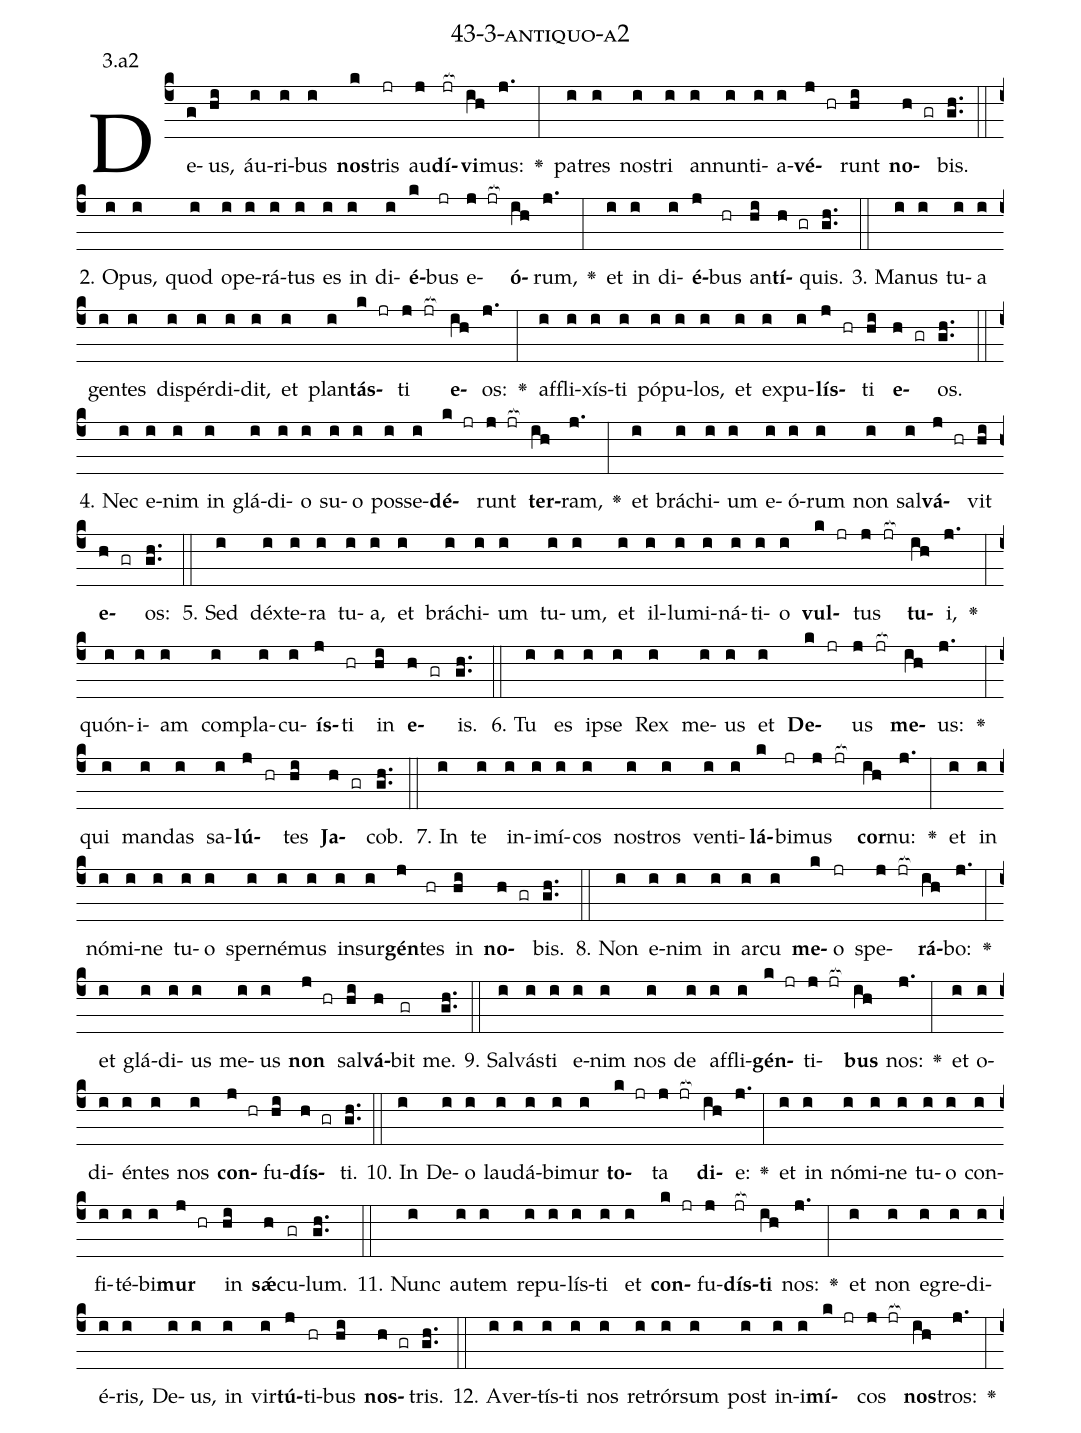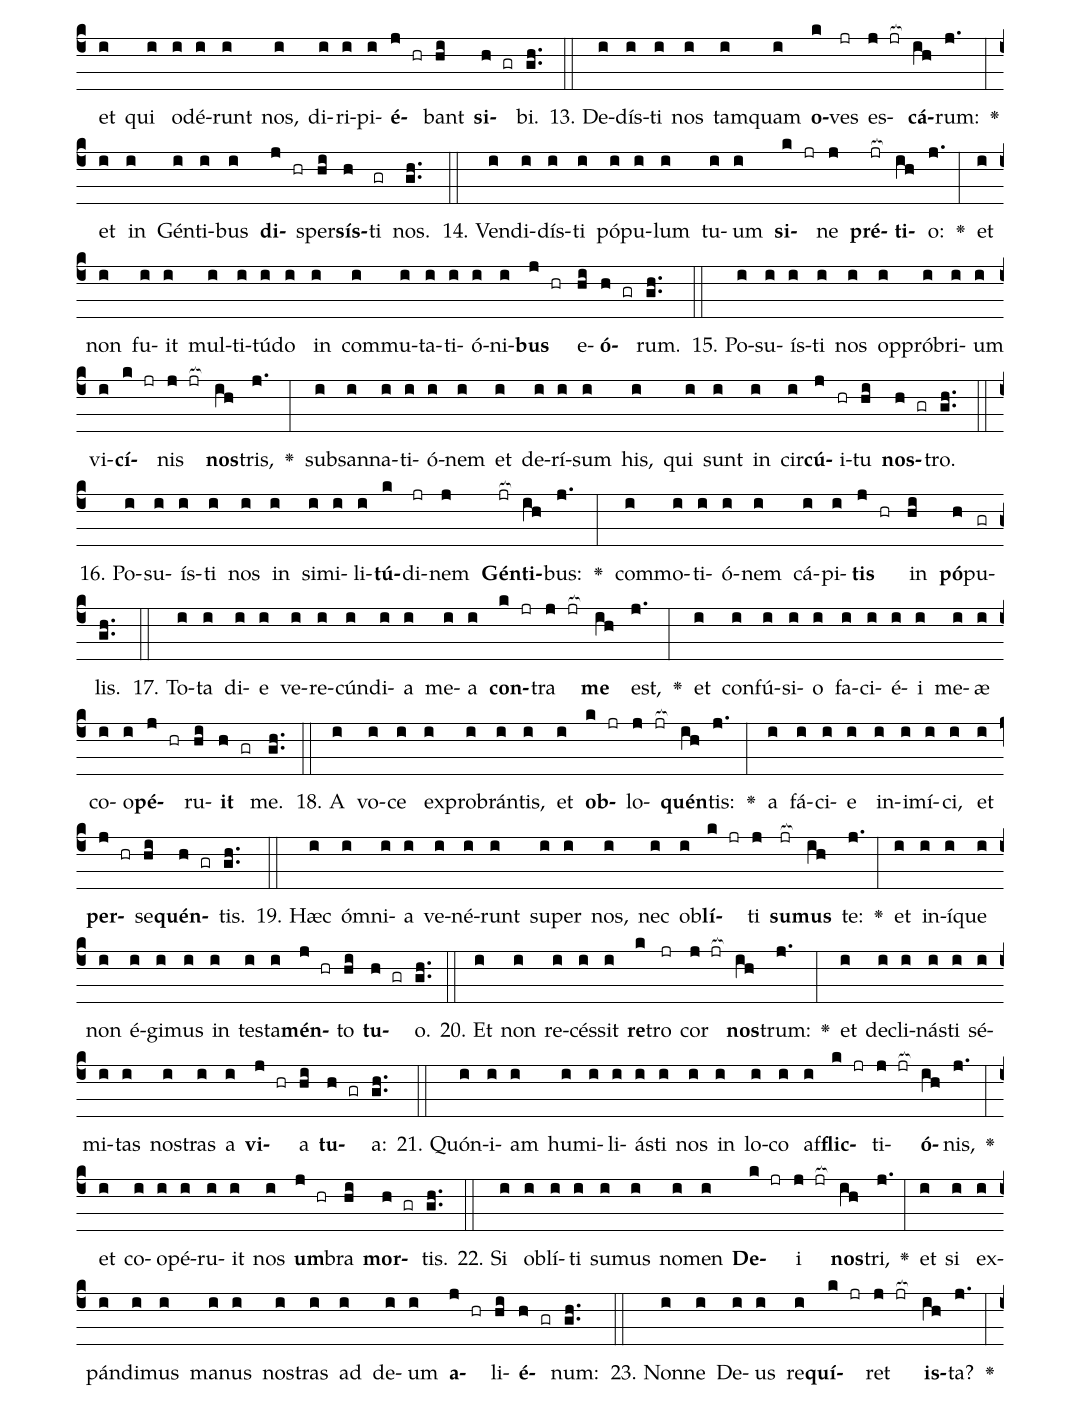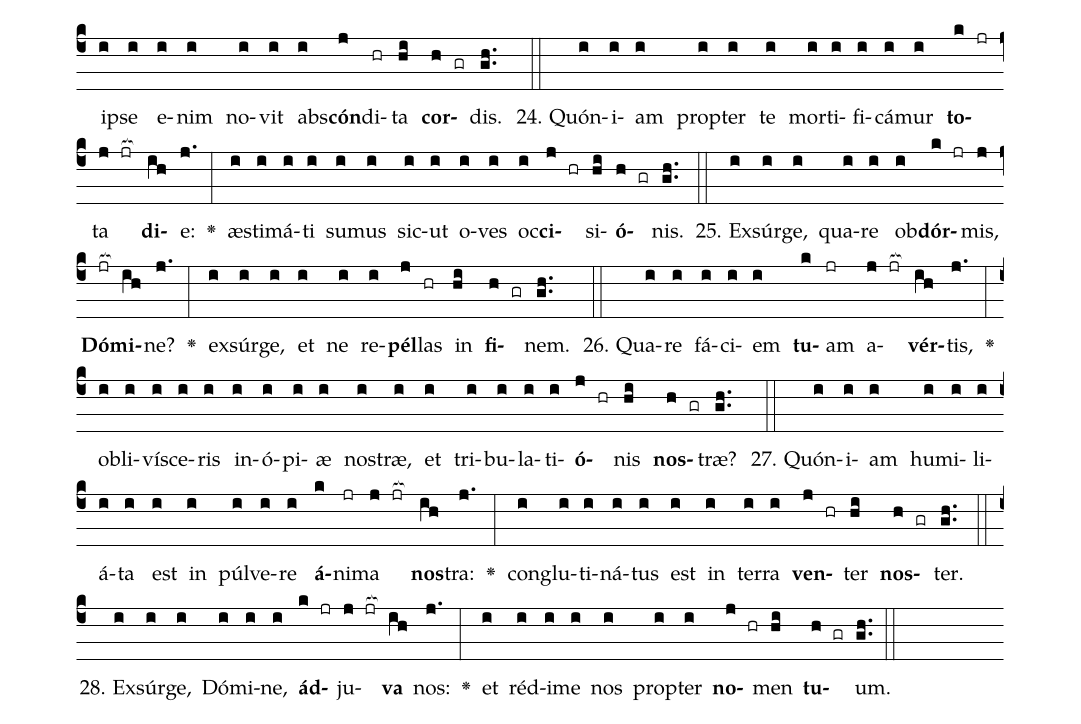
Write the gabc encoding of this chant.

name: 43-3-antiquo-a2;
annotation: 3.a2;
%%
(c4)De(g)us,(hi) áu(i)ri(i)bus(i) <b>nos</b>(k)tris(jr) au(j)<b>dí</b>(jr[ocb:1{])<b>vi</b>(ih[ocb:0}])mus:(j.) <v>\greheightstar</v>(:) pa(i)tres(i) nos(i)tri(i) an(i)nun(i)ti(i)a(i)<b>vé</b>(j hr)runt(hi) <b>no</b>(h gr)bis.(gh..) (::)
2. O(i)pus,(i) quod(i) o(i)pe(i)rá(i)tus(i) es(i) in(i) di(i)<b>é</b>(k)bus(jr) e(j jr[ocb:1{])<b>ó</b>(ih[ocb:0}])rum,(j.) <v>\greheightstar</v>(:) et(i) in(i) di(i)<b>é</b>(j)bus(hr) an(hi)<b>tí</b>(h gr)quis.(gh..) (::)
3. Ma(i)nus(i) tu(i)a(i) gen(i)tes(i) dis(i)pér(i)di(i)dit,(i) et(i) plan(i)<b>tás</b>(k jr)ti(j jr[ocb:1{]) <b>e</b>(ih[ocb:0}])os:(j.) <v>\greheightstar</v>(:) af(i)fli(i)xís(i)ti(i) pó(i)pu(i)los,(i) et(i) ex(i)pu(i)<b>lís</b>(j hr)ti(hi) <b>e</b>(h gr)os.(gh..) (::)
4. Nec(i) e(i)nim(i) in(i) glá(i)di(i)o(i) su(i)o(i) pos(i)se(i)<b>dé</b>(k jr)runt(j jr[ocb:1{]) <b>ter</b>(ih[ocb:0}])ram,(j.) <v>\greheightstar</v>(:) et(i) brá(i)chi(i)um(i) e(i)ó(i)rum(i) non(i) sal(i)<b>vá</b>(j hr)vit(hi) <b>e</b>(h gr)os:(gh..) (::)
5. Sed(i) déx(i)te(i)ra(i) tu(i)a,(i) et(i) brá(i)chi(i)um(i) tu(i)um,(i) et(i) il(i)lu(i)mi(i)ná(i)ti(i)o(i) <b>vul</b>(k jr)tus(j jr[ocb:1{]) <b>tu</b>(ih[ocb:0}])i,(j.) <v>\greheightstar</v>(:) quón(i)i(i)am(i) com(i)pla(i)cu(i)<b>ís</b>(j)ti(hr) in(hi) <b>e</b>(h gr)is.(gh..) (::)
6. Tu(i) es(i) ip(i)se(i) Rex(i) me(i)us(i) et(i) <b>De</b>(k jr)us(j jr[ocb:1{]) <b>me</b>(ih[ocb:0}])us:(j.) <v>\greheightstar</v>(:) qui(i) man(i)das(i) sa(i)<b>lú</b>(j hr)tes(hi) <b>Ja</b>(h gr)cob.(gh..) (::)
7. In(i) te(i) in(i)i(i)mí(i)cos(i) nos(i)tros(i) ven(i)ti(i)<b>lá</b>(k)bi(jr)mus(j jr[ocb:1{]) <b>cor</b>(ih[ocb:0}])nu:(j.) <v>\greheightstar</v>(:) et(i) in(i) nó(i)mi(i)ne(i) tu(i)o(i) sper(i)né(i)mus(i) in(i)sur(i)<b>gén</b>(j)tes(hr) in(hi) <b>no</b>(h gr)bis.(gh..) (::)
8. Non(i) e(i)nim(i) in(i) ar(i)cu(i) <b>me</b>(k)o(jr) spe(j jr[ocb:1{])<b>rá</b>(ih[ocb:0}])bo:(j.) <v>\greheightstar</v>(:) et(i) glá(i)di(i)us(i) me(i)us(i) <b>non</b>(j hr) sal(hi)<b>vá</b>(h)bit(gr) me.(gh..) (::)
9. Sal(i)vás(i)ti(i) e(i)nim(i) nos(i) de(i) af(i)fli(i)<b>gén</b>(k jr)ti(j jr[ocb:1{])<b>bus</b>(ih[ocb:0}]) nos:(j.) <v>\greheightstar</v>(:) et(i) o(i)di(i)én(i)tes(i) nos(i) <b>con</b>(j hr)fu(hi)<b>dís</b>(h gr)ti.(gh..) (::)
10. In(i) De(i)o(i) lau(i)dá(i)bi(i)mur(i) <b>to</b>(k jr)ta(j jr[ocb:1{]) <b>di</b>(ih[ocb:0}])e:(j.) <v>\greheightstar</v>(:) et(i) in(i) nó(i)mi(i)ne(i) tu(i)o(i) con(i)fi(i)té(i)bi(i)<b>mur</b>(j hr) in(hi) <b>sǽ</b>(h)cu(gr)lum.(gh..) (::)
11. Nunc(i) au(i)tem(i) re(i)pu(i)lís(i)ti(i) et(i) <b>con</b>(k jr)fu(j)<b>dís</b>(jr[ocb:1{])<b>ti</b>(ih[ocb:0}]) nos:(j.) <v>\greheightstar</v>(:) et(i) non(i) e(i)gre(i)di(i)é(i)ris,(i) De(i)us,(i) in(i) vir(i)<b>tú</b>(j)ti(hr)bus(hi) <b>nos</b>(h gr)tris.(gh..) (::)
12. A(i)ver(i)tís(i)ti(i) nos(i) re(i)trór(i)sum(i) post(i) in(i)i(i)<b>mí</b>(k jr)cos(j jr[ocb:1{]) <b>nos</b>(ih[ocb:0}])tros:(j.) <v>\greheightstar</v>(:) et(i) qui(i) o(i)dé(i)runt(i) nos,(i) di(i)ri(i)pi(i)<b>é</b>(j hr)bant(hi) <b>si</b>(h gr)bi.(gh..) (::)
13. De(i)dís(i)ti(i) nos(i) tam(i)quam(i) <b>o</b>(k)ves(jr) es(j jr[ocb:1{])<b>cá</b>(ih[ocb:0}])rum:(j.) <v>\greheightstar</v>(:) et(i) in(i) Gén(i)ti(i)bus(i) <b>di</b>(j hr)sper(hi)<b>sís</b>(h)ti(gr) nos.(gh..) (::)
14. Ven(i)di(i)dís(i)ti(i) pó(i)pu(i)lum(i) tu(i)um(i) <b>si</b>(k jr)ne(j) <b>pré</b>(jr[ocb:1{])<b>ti</b>(ih[ocb:0}])o:(j.) <v>\greheightstar</v>(:) et(i) non(i) fu(i)it(i) mul(i)ti(i)tú(i)do(i) in(i) com(i)mu(i)ta(i)ti(i)ó(i)ni(i)<b>bus</b>(j hr) e(hi)<b>ó</b>(h gr)rum.(gh..) (::)
15. Po(i)su(i)ís(i)ti(i) nos(i) op(i)pró(i)bri(i)um(i) vi(i)<b>cí</b>(k jr)nis(j jr[ocb:1{]) <b>nos</b>(ih[ocb:0}])tris,(j.) <v>\greheightstar</v>(:) sub(i)san(i)na(i)ti(i)ó(i)nem(i) et(i) de(i)rí(i)sum(i) his,(i) qui(i) sunt(i) in(i) cir(i)<b>cú</b>(j)i(hr)tu(hi) <b>nos</b>(h gr)tro.(gh..) (::)
16. Po(i)su(i)ís(i)ti(i) nos(i) in(i) si(i)mi(i)li(i)<b>tú</b>(k)di(jr)nem(j) <b>Gén</b>(jr[ocb:1{])<b>ti</b>(ih[ocb:0}])bus:(j.) <v>\greheightstar</v>(:) com(i)mo(i)ti(i)ó(i)nem(i) cá(i)pi(i)<b>tis</b>(j hr) in(hi) <b>pó</b>(h)pu(gr)lis.(gh..) (::)
17. To(i)ta(i) di(i)e(i) ve(i)re(i)cún(i)di(i)a(i) me(i)a(i) <b>con</b>(k jr)tra(j jr[ocb:1{]) <b>me</b>(ih[ocb:0}]) est,(j.) <v>\greheightstar</v>(:) et(i) con(i)fú(i)si(i)o(i) fa(i)ci(i)é(i)i(i) me(i)æ(i) co(i)o(i)<b>pé</b>(j hr)ru(hi)<b>it</b>(h gr) me.(gh..) (::)
18. A(i) vo(i)ce(i) ex(i)pro(i)brán(i)tis,(i) et(i) <b>ob</b>(k jr)lo(j jr[ocb:1{])<b>quén</b>(ih[ocb:0}])tis:(j.) <v>\greheightstar</v>(:) a(i) fá(i)ci(i)e(i) in(i)i(i)mí(i)ci,(i) et(i) <b>per</b>(j hr)se(hi)<b>quén</b>(h gr)tis.(gh..) (::)
19. Hæc(i) óm(i)ni(i)a(i) ve(i)né(i)runt(i) su(i)per(i) nos,(i) nec(i) ob(i)<b>lí</b>(k jr)ti(j) <b>su</b>(jr[ocb:1{])<b>mus</b>(ih[ocb:0}]) te:(j.) <v>\greheightstar</v>(:) et(i) in(i)í(i)que(i) non(i) é(i)gi(i)mus(i) in(i) tes(i)ta(i)<b>mén</b>(j hr)to(hi) <b>tu</b>(h gr)o.(gh..) (::)
20. Et(i) non(i) re(i)cés(i)sit(i) <b>re</b>(k)tro(jr) cor(j jr[ocb:1{]) <b>nos</b>(ih[ocb:0}])trum:(j.) <v>\greheightstar</v>(:) et(i) de(i)cli(i)nás(i)ti(i) sé(i)mi(i)tas(i) nos(i)tras(i) a(i) <b>vi</b>(j hr)a(hi) <b>tu</b>(h gr)a:(gh..) (::)
21. Quón(i)i(i)am(i) hu(i)mi(i)li(i)ás(i)ti(i) nos(i) in(i) lo(i)co(i) af(i)<b>flic</b>(k jr)ti(j jr[ocb:1{])<b>ó</b>(ih[ocb:0}])nis,(j.) <v>\greheightstar</v>(:) et(i) co(i)o(i)pé(i)ru(i)it(i) nos(i) <b>um</b>(j hr)bra(hi) <b>mor</b>(h gr)tis.(gh..) (::)
22. Si(i) ob(i)lí(i)ti(i) su(i)mus(i) no(i)men(i) <b>De</b>(k jr)i(j jr[ocb:1{]) <b>nos</b>(ih[ocb:0}])tri,(j.) <v>\greheightstar</v>(:) et(i) si(i) ex(i)pán(i)di(i)mus(i) ma(i)nus(i) nos(i)tras(i) ad(i) de(i)um(i) <b>a</b>(j hr)li(hi)<b>é</b>(h gr)num:(gh..) (::)
23. Non(i)ne(i) De(i)us(i) re(i)<b>quí</b>(k jr)ret(j jr[ocb:1{]) <b>is</b>(ih[ocb:0}])ta?(j.) <v>\greheightstar</v>(:) ip(i)se(i) e(i)nim(i) no(i)vit(i) abs(i)<b>cón</b>(j)di(hr)ta(hi) <b>cor</b>(h gr)dis.(gh..) (::)
24. Quón(i)i(i)am(i) prop(i)ter(i) te(i) mor(i)ti(i)fi(i)cá(i)mur(i) <b>to</b>(k jr)ta(j jr[ocb:1{]) <b>di</b>(ih[ocb:0}])e:(j.) <v>\greheightstar</v>(:) æs(i)ti(i)má(i)ti(i) su(i)mus(i) sic(i)ut(i) o(i)ves(i) oc(i)<b>ci</b>(j hr)si(hi)<b>ó</b>(h gr)nis.(gh..) (::)
25. Ex(i)súr(i)ge,(i) qua(i)re(i) ob(i)<b>dór</b>(k jr)mis,(j) <b>Dó</b>(jr[ocb:1{])<b>mi</b>(ih[ocb:0}])ne?(j.) <v>\greheightstar</v>(:) ex(i)súr(i)ge,(i) et(i) ne(i) re(i)<b>pél</b>(j)las(hr) in(hi) <b>fi</b>(h gr)nem.(gh..) (::)
26. Qua(i)re(i) fá(i)ci(i)em(i) <b>tu</b>(k)am(jr) a(j jr[ocb:1{])<b>vér</b>(ih[ocb:0}])tis,(j.) <v>\greheightstar</v>(:) ob(i)li(i)ví(i)sce(i)ris(i) in(i)ó(i)pi(i)æ(i) nos(i)træ,(i) et(i) tri(i)bu(i)la(i)ti(i)<b>ó</b>(j hr)nis(hi) <b>nos</b>(h gr)træ?(gh..) (::)
27. Quón(i)i(i)am(i) hu(i)mi(i)li(i)á(i)ta(i) est(i) in(i) púl(i)ve(i)re(i) <b>á</b>(k)ni(jr)ma(j jr[ocb:1{]) <b>nos</b>(ih[ocb:0}])tra:(j.) <v>\greheightstar</v>(:) con(i)glu(i)ti(i)ná(i)tus(i) est(i) in(i) ter(i)ra(i) <b>ven</b>(j hr)ter(hi) <b>nos</b>(h gr)ter.(gh..) (::)
28. Ex(i)súr(i)ge,(i) Dó(i)mi(i)ne,(i) <b>ád</b>(k jr)ju(j jr[ocb:1{])<b>va</b>(ih[ocb:0}]) nos:(j.) <v>\greheightstar</v>(:) et(i) réd(i)i(i)me(i) nos(i) prop(i)ter(i) <b>no</b>(j hr)men(hi) <b>tu</b>(h gr)um.(gh..) (::)
